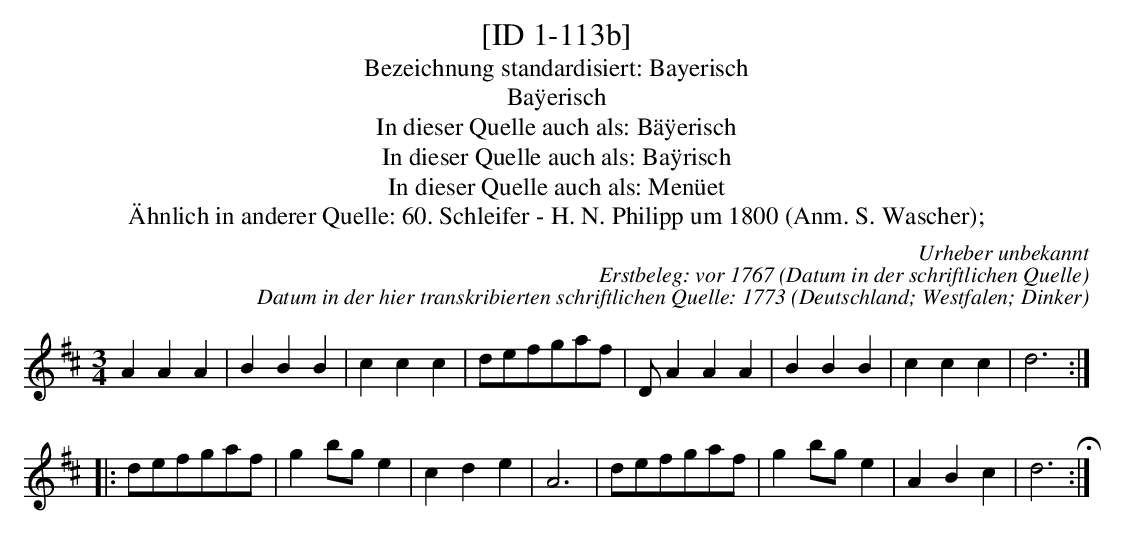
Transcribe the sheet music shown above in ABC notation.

X:1
T:[ID 1-113b]
T:Bezeichnung standardisiert: Bayerisch
T:Ba\"yerisch
T:In dieser Quelle auch als: B\"a\"yerisch
T:In dieser Quelle auch als: Ba\"yrisch
T:In dieser Quelle auch als: Men\"uet
T:\"Ahnlich in anderer Quelle: 60. Schleifer - H. N. Philipp um 1800 (Anm. S. Wascher);
C:Urheber unbekannt
C:Erstbeleg: vor 1767 (Datum in der schriftlichen Quelle)
C:Datum in der hier transkribierten schriftlichen Quelle: 1773
O:Deutschland; Westfalen; Dinker
M:3/4
L:1/8
K:D
A2A2A2 | B2B2B2 | c2c2c2 | defgaf | DA2A2A2 | B2B2B2 | c2c2c2 | d6 ::
defgaf | g2bge2 | c2d2e2 | A6 | defgaf | g2bge2 | A2B2c2 | d6 H:|
